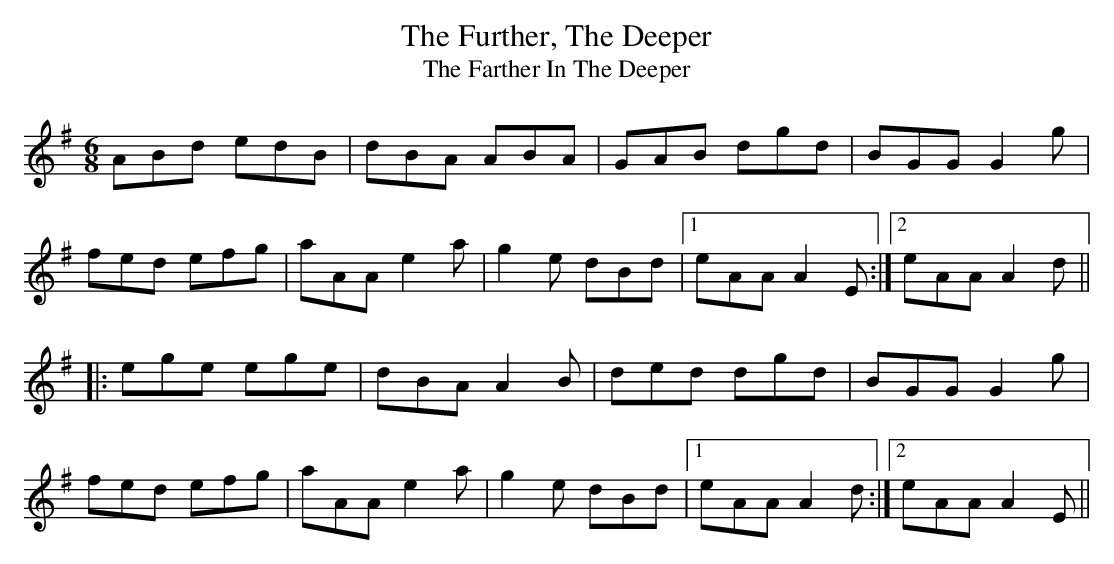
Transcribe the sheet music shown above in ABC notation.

X:1
T:The Further, The Deeper
T:The Farther In The Deeper
M:6/8
L:1/8
K:Ador
ABd edB | dBA ABA | GAB dgd | BGG G2g |
fed efg | aAA e2a | g2e dBd |1 eAA A2E :|2 eAA A2d ||
|: ege ege | dBA A2B | ded dgd | BGG G2g |
fed efg | aAA e2a | g2e dBd |1 eAA A2d :|2 eAA A2E ||
